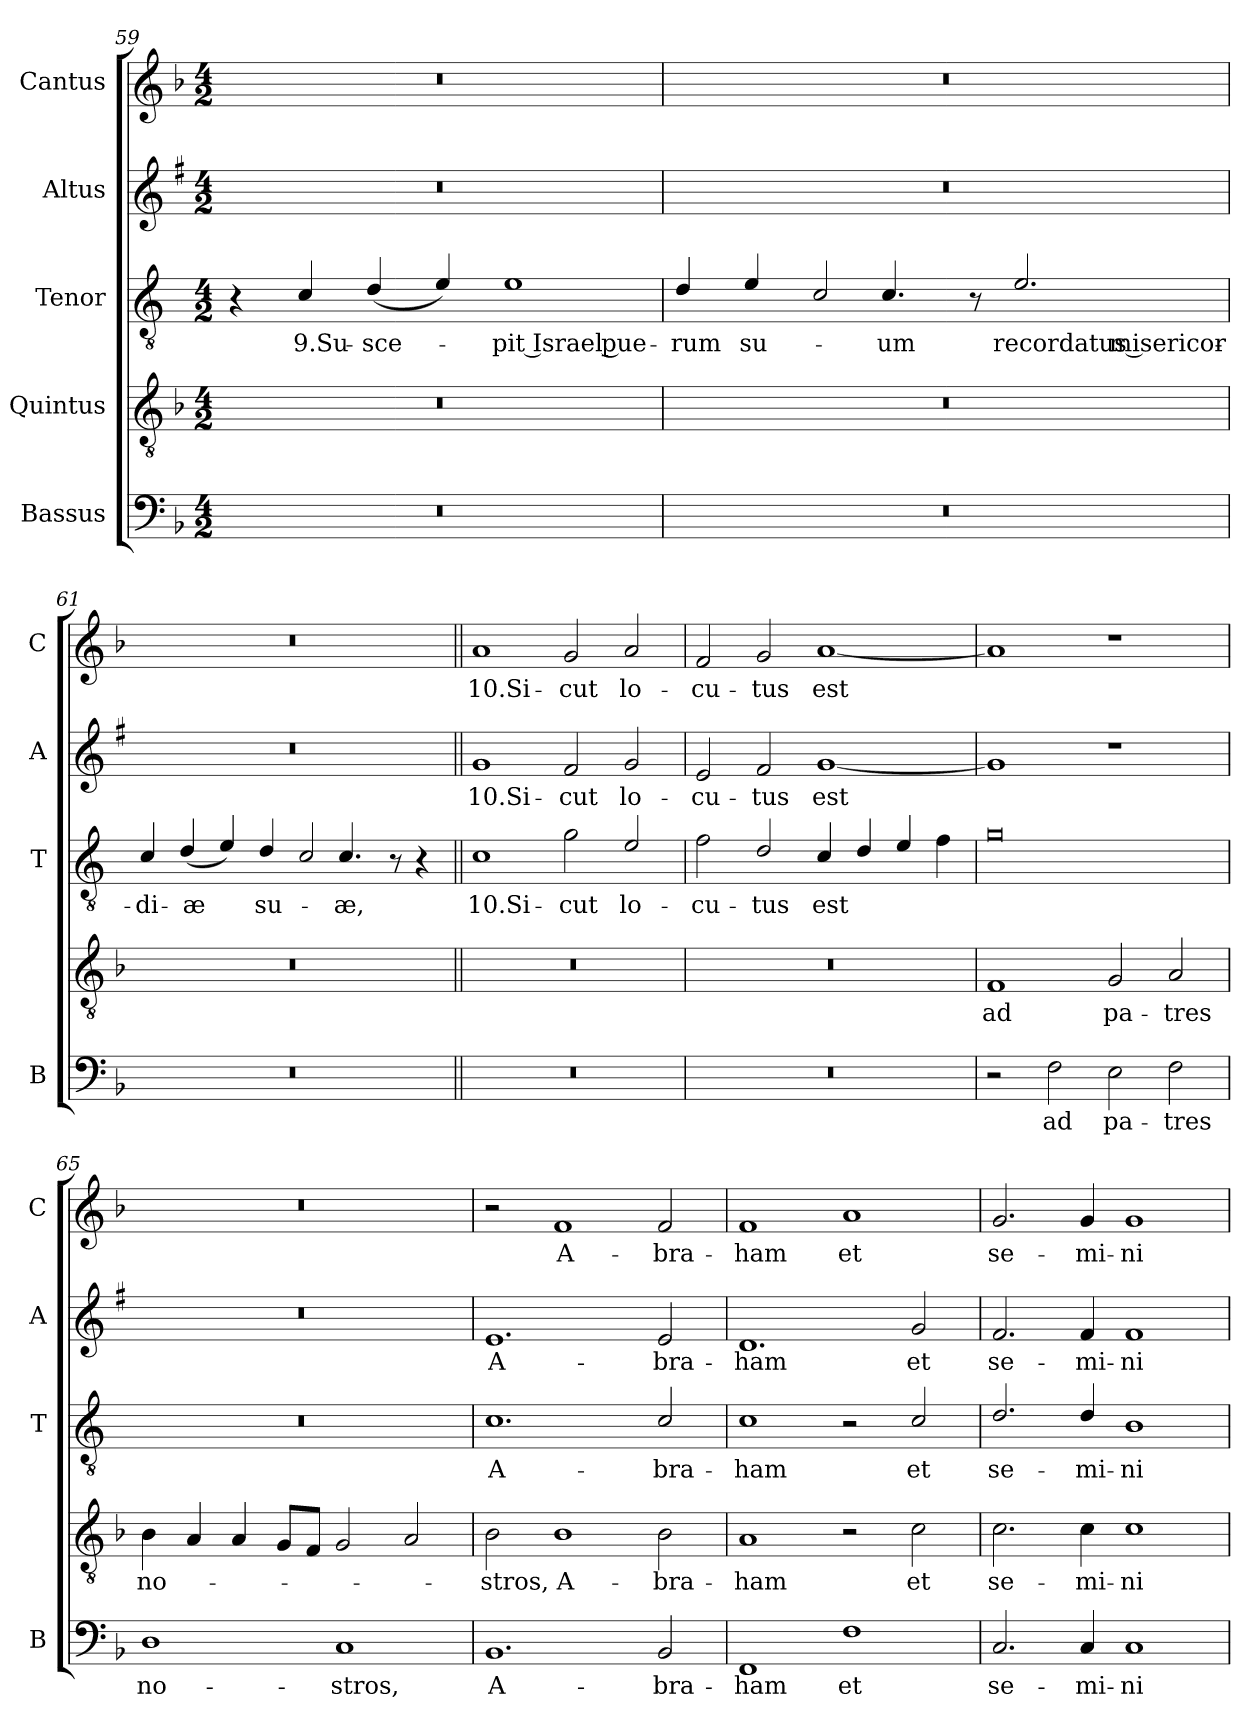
**kern	**text	**kern	**text	**kern	**text	**kern	**text	**kern	**text
*part5	*part5	*part4	*part4	*part3	*part3	*part2	*part2	*part1	*part1
*staff5	*staff5	*staff4	*staff4	*staff3	*staff3	*staff2	*staff2	*staff1	*staff1
*I"Bassus	*	*I"Quintus	*	*I"Tenor	*	*I"Altus	*	*I"Cantus	*
*I'B	*	*	*	*I'T	*	*I'A	*	*I'C	*
!!LO:LB:g=z
*clefF4	*	*clefGv2	*	*clefGv2	*	*clefG2	*	*clefG2	*
*	*	*	*	*ITrd4c7	*	*ITrd1c2	*	*	*
*k[b-]	*	*k[b-]	*	*k[b-]	*	*k[b-]	*	*k[b-]	*
*F:	*	*F:	*	*F:	*	*F:	*	*F:	*
*M4/2	*	*M4/2	*	*M4/2	*	*M4/2	*	*M4/2	*
=59	=59	=59	=59	=59	=59	=59	=59	=59	=59
0r	.	0r	.	4r	.	0r	.	0r	.
!	!	!	!	!	!LO:LY:b	!	!	!	!
.	.	.	.	4F/	9.Su-	.	.	.	.
!	!	!	!	!	!LO:LY:b	!	!	!	!
.	.	.	.	(<4G/	-sce-	.	.	.	.
.	.	.	.	4A/)	.	.	.	.	.
!	!	!	!	!	!LO:LY:b	!	!	!	!
.	.	.	.	1A	-pit Israel pue-	.	.	.	.
=60	=60	=60	=60	=60	=60	=60	=60	=60	=60
!	!	!	!	!	!LO:LY:b	!	!	!	!
0r	.	0r	.	4G/	-rum	0r	.	0r	.
!	!	!	!	!	!LO:LY:b	!	!	!	!
.	.	.	.	4A/	su-	.	.	.	.
!	!	!	!	!LO:N:head=open	!	!	!	!	!
.	.	.	.	4F/	.	.	.	.	.
!	!	!	!	!	!LO:LY:b	!	!	!	!
.	.	.	.	4.F/	-um	.	.	.	.
.	.	.	.	8r	.	.	.	.	.
!	!	!	!	!	!LO:LY:b	!	!	!	!
.	.	.	.	2.A/	recordatus misericor-	.	.	.	.
=61	=61	=61	=61	=61	=61	=61	=61	=61	=61
!	!	!	!	!	!LO:LY:b	!	!	!	!
0r	.	0r	.	4F/	-di-	0r	.	0r	.
!	!	!	!	!	!LO:LY:b	!	!	!	!
.	.	.	.	(<4G/	-æ	.	.	.	.
.	.	.	.	4A/)	.	.	.	.	.
!	!	!	!	!	!LO:LY:b	!	!	!	!
.	.	.	.	4G/	su-	.	.	.	.
!	!	!	!	!LO:N:head=open	!	!	!	!	!
.	.	.	.	4F/	.	.	.	.	.
!	!	!	!	!	!LO:LY:b	!	!	!	!
.	.	.	.	4.F/	-æ,	.	.	.	.
.	.	.	.	8r	.	.	.	.	.
.	.	.	.	4r	.	.	.	.	.
!!LO:PB:g=z
=62||	=62||	=62||	=62||	=62||	=62||	=62||	=62||	=62||	=62||
!	!	!	!	!	!LO:LY:b	!	!LO:LY:b	!	!LO:LY:b
0r	.	0r	.	1F	10.Si-	1f	10.Si-	1a	10.Si-
!	!	!	!	!	!LO:LY:b	!	!LO:LY:b	!	!LO:LY:b
.	.	.	.	2c\	-cut	2e/	-cut	2g/	-cut
!	!	!	!	!	!LO:LY:b	!	!LO:LY:b	!	!LO:LY:b
.	.	.	.	2A/	lo-	2f/	lo-	2a/	lo-
=63	=63	=63	=63	=63	=63	=63	=63	=63	=63
!	!	!	!	!	!LO:LY:b	!	!LO:LY:b	!	!LO:LY:b
0r	.	0r	.	2B-\	-cu-	2d/	-cu-	2f/	-cu-
!	!	!	!	!	!LO:LY:b	!	!LO:LY:b	!	!LO:LY:b
.	.	.	.	2G/	-tus	2e/	-tus	2g/	-tus
!	!	!	!	!	!LO:LY:b	!	!LO:LY:b	!	!LO:LY:b
.	.	.	.	4F/	est	[1f	est	[1a	est
.	.	.	.	4G/	.	.	.	.	.
.	.	.	.	4A/	.	.	.	.	.
.	.	.	.	4B-\	.	.	.	.	.
=64	=64	=64	=64	=64	=64	=64	=64	=64	=64
!	!	!	!LO:LY:b	!	!	!	!	!	!
2r	.	1F	ad	0c	.	1f]	.	1a]	.
!	!LO:LY:b	!	!	!	!	!	!	!	!
2F\	ad	.	.	.	.	.	.	.	.
!	!LO:LY:b	!	!LO:LY:b	!	!	!	!	!	!
2E\	pa-	2G/	pa-	.	.	1r	.	1r	.
!	!LO:LY:b	!	!LO:LY:b	!	!	!	!	!	!
2F\	-tres	2A/	-tres	.	.	.	.	.	.
=65	=65	=65	=65	=65	=65	=65	=65	=65	=65
!	!LO:LY:b	!	!LO:LY:b	!	!	!	!	!	!
1D	no-	4B-\	no-	0r	.	0r	.	0r	.
.	.	4A/	.	.	.	.	.	.	.
.	.	4A/	.	.	.	.	.	.	.
.	.	8G/L	.	.	.	.	.	.	.
.	.	8F/J	.	.	.	.	.	.	.
!	!LO:LY:b	!	!	!	!	!	!	!	!
1C	-stros,	2G/	.	.	.	.	.	.	.
.	.	2A/	.	.	.	.	.	.	.
=66	=66	=66	=66	=66	=66	=66	=66	=66	=66
!	!LO:LY:b	!	!LO:LY:b	!	!LO:LY:b	!	!LO:LY:b	!	!
1.BB-	A-	2B-\	-stros,	1.F	A-	1.d	A-	2r	.
!	!	!	!LO:LY:b	!	!	!	!	!	!LO:LY:b
.	.	1B-	A-	.	.	.	.	1f	A-
!	!LO:LY:b	!	!LO:LY:b	!	!LO:LY:b	!	!LO:LY:b	!	!LO:LY:b
2BB-/	-bra-	2B-\	-bra-	2F/	-bra-	2d/	-bra-	2f/	-bra-
=67	=67	=67	=67	=67	=67	=67	=67	=67	=67
!	!LO:LY:b	!	!LO:LY:b	!	!LO:LY:b	!	!LO:LY:b	!	!LO:LY:b
1FF	-ham	1A	-ham	1F	-ham	1.c	-ham	1f	-ham
!	!LO:LY:b	!	!	!	!	!	!	!	!LO:LY:b
1F	et	2r	.	2r	.	.	.	1a	et
!	!	!	!LO:LY:b	!	!LO:LY:b	!	!LO:LY:b	!	!
.	.	2c\	et	2F/	et	2f/	et	.	.
=68	=68	=68	=68	=68	=68	=68	=68	=68	=68
!	!LO:LY:b	!	!LO:LY:b	!	!LO:LY:b	!	!LO:LY:b	!	!LO:LY:b
2.C/	se-	2.c\	se-	2.G/	se-	2.e/	se-	2.g/	se-
!	!LO:LY:b	!	!LO:LY:b	!	!LO:LY:b	!	!LO:LY:b	!	!LO:LY:b
4C/	-mi-	4c\	-mi-	4G/	-mi-	4e/	-mi-	4g/	-mi-
!	!LO:LY:b	!	!LO:LY:b	!	!LO:LY:b	!	!LO:LY:b	!	!LO:LY:b
1C	-ni	1c	-ni	1E	-ni	1e	-ni	1g	-ni
=	=	=	=	=	=	=	=	=	=
*-	*-	*-	*-	*-	*-	*-	*-	*-	*-
